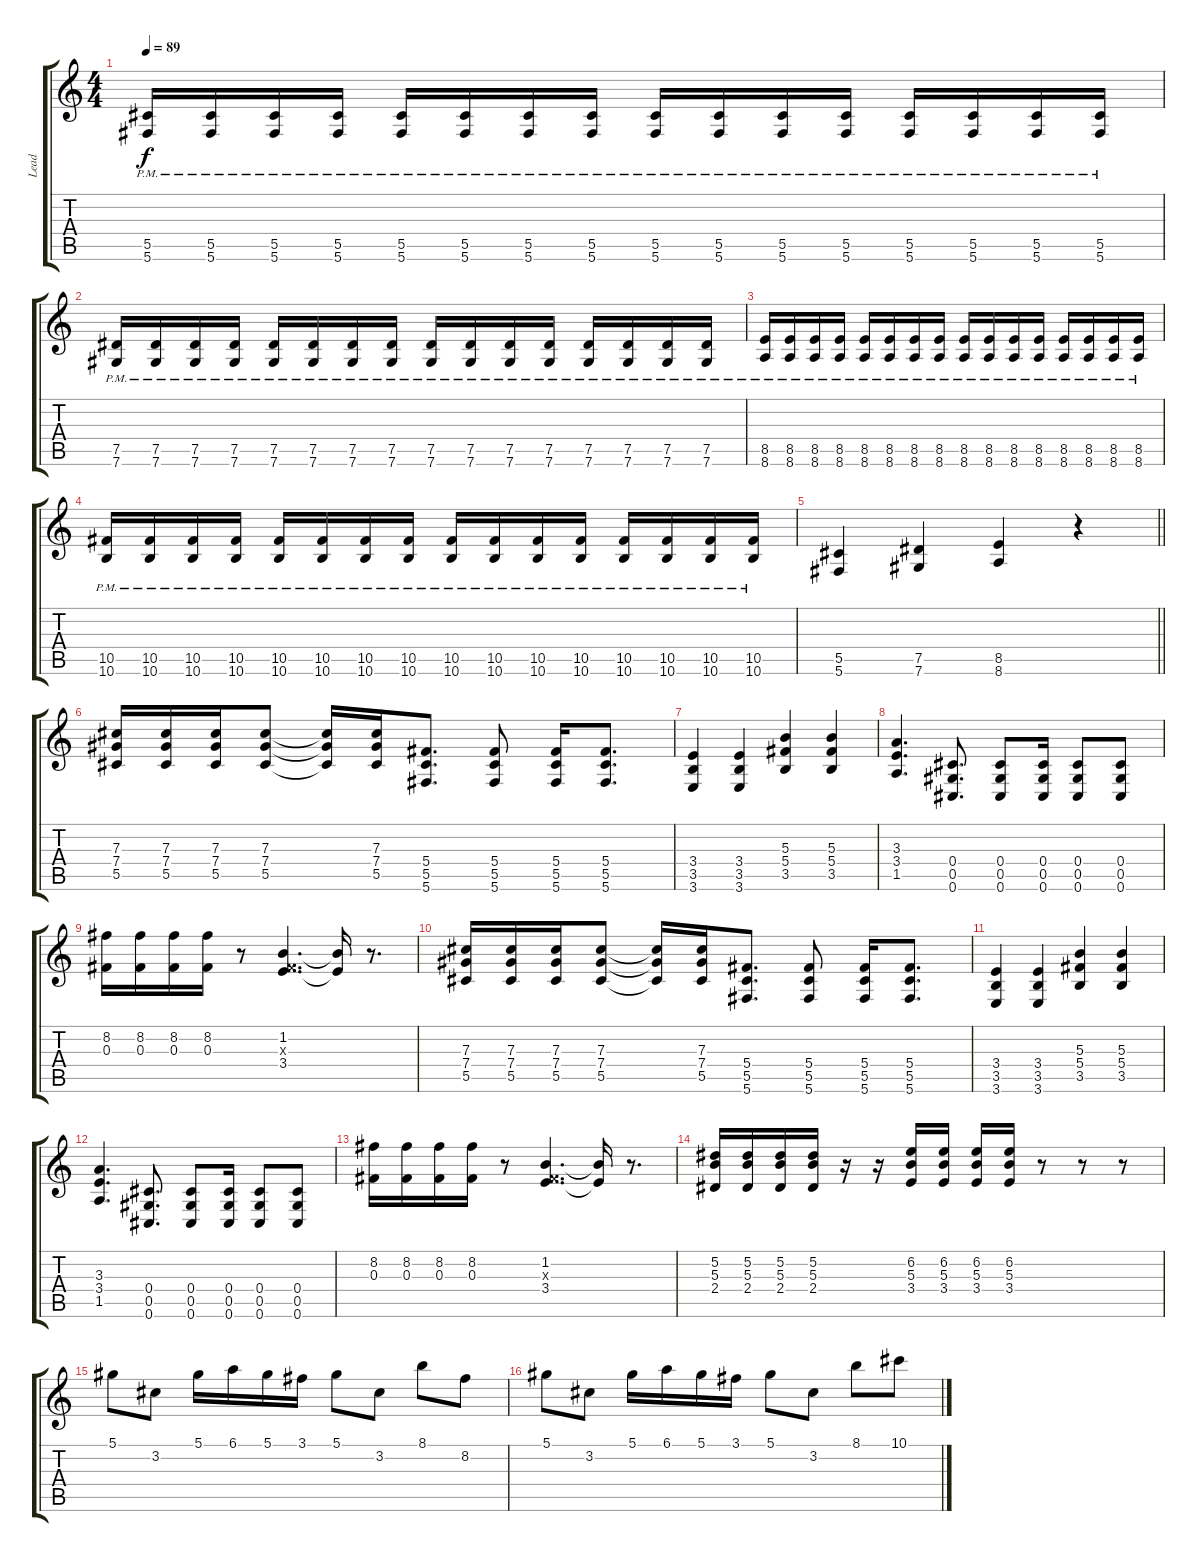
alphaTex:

\track ("Lead" "Lead") {instrument distortionguitar}
\staff {score tabs}
\tuning (Eb4 Bb3 Gb3 Db3 Ab2 Db2) {hide}
\ts (4 4)
\tempo 89
\clef g2
\ks c
(5.5{pm} 5.6{pm}).16{dy f} (5.5{pm} 5.6{pm}).16 (5.5{pm} 5.6{pm}).16 (5.5{pm} 5.6{pm}).16 (5.5{pm} 5.6{pm}).16 (5.5{pm} 5.6{pm}).16 (5.5{pm} 5.6{pm}).16 (5.5{pm} 5.6{pm}).16 (5.5{pm} 5.6{pm}).16 (5.5{pm} 5.6{pm}).16 (5.5{pm} 5.6{pm}).16 (5.5{pm} 5.6{pm}).16 (5.5{pm} 5.6{pm}).16 (5.5{pm} 5.6{pm}).16 (5.5{pm} 5.6{pm}).16 (5.5{pm} 5.6{pm}).16 |
(7.5{pm} 7.6{pm}).16 (7.5{pm} 7.6{pm}).16 (7.5{pm} 7.6{pm}).16 (7.5{pm} 7.6{pm}).16 (7.5{pm} 7.6{pm}).16 (7.5{pm} 7.6{pm}).16 (7.5{pm} 7.6{pm}).16 (7.5{pm} 7.6{pm}).16 (7.5{pm} 7.6{pm}).16 (7.5{pm} 7.6{pm}).16 (7.5{pm} 7.6{pm}).16 (7.5{pm} 7.6{pm}).16 (7.5{pm} 7.6{pm}).16 (7.5{pm} 7.6{pm}).16 (7.5{pm} 7.6{pm}).16 (7.5{pm} 7.6{pm}).16 |
(8.5{pm} 8.6{pm}).16 (8.5{pm} 8.6{pm}).16 (8.5{pm} 8.6{pm}).16 (8.5{pm} 8.6{pm}).16 (8.5{pm} 8.6{pm}).16 (8.5{pm} 8.6{pm}).16 (8.5{pm} 8.6{pm}).16 (8.5{pm} 8.6{pm}).16 (8.5{pm} 8.6{pm}).16 (8.5{pm} 8.6{pm}).16 (8.5{pm} 8.6{pm}).16 (8.5{pm} 8.6{pm}).16 (8.5{pm} 8.6{pm}).16 (8.5{pm} 8.6{pm}).16 (8.5{pm} 8.6{pm}).16 (8.5{pm} 8.6{pm}).16 |
(10.5{pm} 10.6{pm}).16 (10.5{pm} 10.6{pm}).16 (10.5{pm} 10.6{pm}).16 (10.5{pm} 10.6{pm}).16 (10.5{pm} 10.6{pm}).16 (10.5{pm} 10.6{pm}).16 (10.5{pm} 10.6{pm}).16 (10.5{pm} 10.6{pm}).16 (10.5{pm} 10.6{pm}).16 (10.5{pm} 10.6{pm}).16 (10.5{pm} 10.6{pm}).16 (10.5{pm} 10.6{pm}).16 (10.5{pm} 10.6{pm}).16 (10.5{pm} 10.6{pm}).16 (10.5{pm} 10.6{pm}).16 (10.5{pm} 10.6{pm}).16 |
\barLineRight lightlight
(5.5 5.6).4 (7.5 7.6).4 (8.5 8.6).4 r.4 |
(7.3 7.4 5.5).16 (7.3 7.4 5.5).16 (7.3 7.4 5.5).16 (7.3 7.4 5.5).8 (7.3{t} 7.4{t} 5.5{t}).16 (7.3 7.4 5.5).16 (5.4 5.5 5.6).8{d} (5.4 5.5 5.6).8 (5.4 5.5 5.6).16 (5.4 5.5 5.6).8{d} |
(3.4 3.5 3.6).4 (3.4 3.5 3.6).4 (5.3 5.4 3.5).4 (5.3 5.4 3.5).4 |
(3.3 3.4 1.5).4{d} (0.4 0.5 0.6).8{d} (0.4 0.5 0.6).8 (0.4 0.5 0.6).16 (0.4 0.5 0.6).8 (0.4 0.5 0.6).8 |
(8.2 0.3).16 (8.2 0.3).16 (8.2 0.3).16 (8.2 0.3).16 r.8 (1.2 0.3{x} 3.4).4{d} (1.2{t} 3.4{t}).16 r.8{d} |
(7.3 7.4 5.5).16 (7.3 7.4 5.5).16 (7.3 7.4 5.5).16 (7.3 7.4 5.5).8 (7.3{t} 7.4{t} 5.5{t}).16 (7.3 7.4 5.5).16 (5.4 5.5 5.6).8{d} (5.4 5.5 5.6).8 (5.4 5.5 5.6).16 (5.4 5.5 5.6).8{d} |
(3.4 3.5 3.6).4 (3.4 3.5 3.6).4 (5.3 5.4 3.5).4 (5.3 5.4 3.5).4 |
(3.3 3.4 1.5).4{d} (0.4 0.5 0.6).8{d} (0.4 0.5 0.6).8 (0.4 0.5 0.6).16 (0.4 0.5 0.6).8 (0.4 0.5 0.6).8 |
(8.2 0.3).16 (8.2 0.3).16 (8.2 0.3).16 (8.2 0.3).16 r.8 (1.2 0.3{x} 3.4).4{d} (1.2{t} 3.4{t}).16 r.8{d} |
(5.2 5.3 2.4).16 (5.2 5.3 2.4).16 (5.2 5.3 2.4).16 (5.2 5.3 2.4).16 r.16 r.16 (6.2 5.3 3.4).16 (6.2 5.3 3.4).16 (6.2 5.3 3.4).16 (6.2 5.3 3.4).16 r.8 r.8 r.8 |
5.1.8 3.2.8 5.1.16 6.1.16 5.1.16 3.1.16 5.1.8 3.2.8 8.1.8 8.2.8 |
5.1.8 3.2.8 5.1.16 6.1.16 5.1.16 3.1.16 5.1.8 3.2.8 8.1.8 10.1.8
